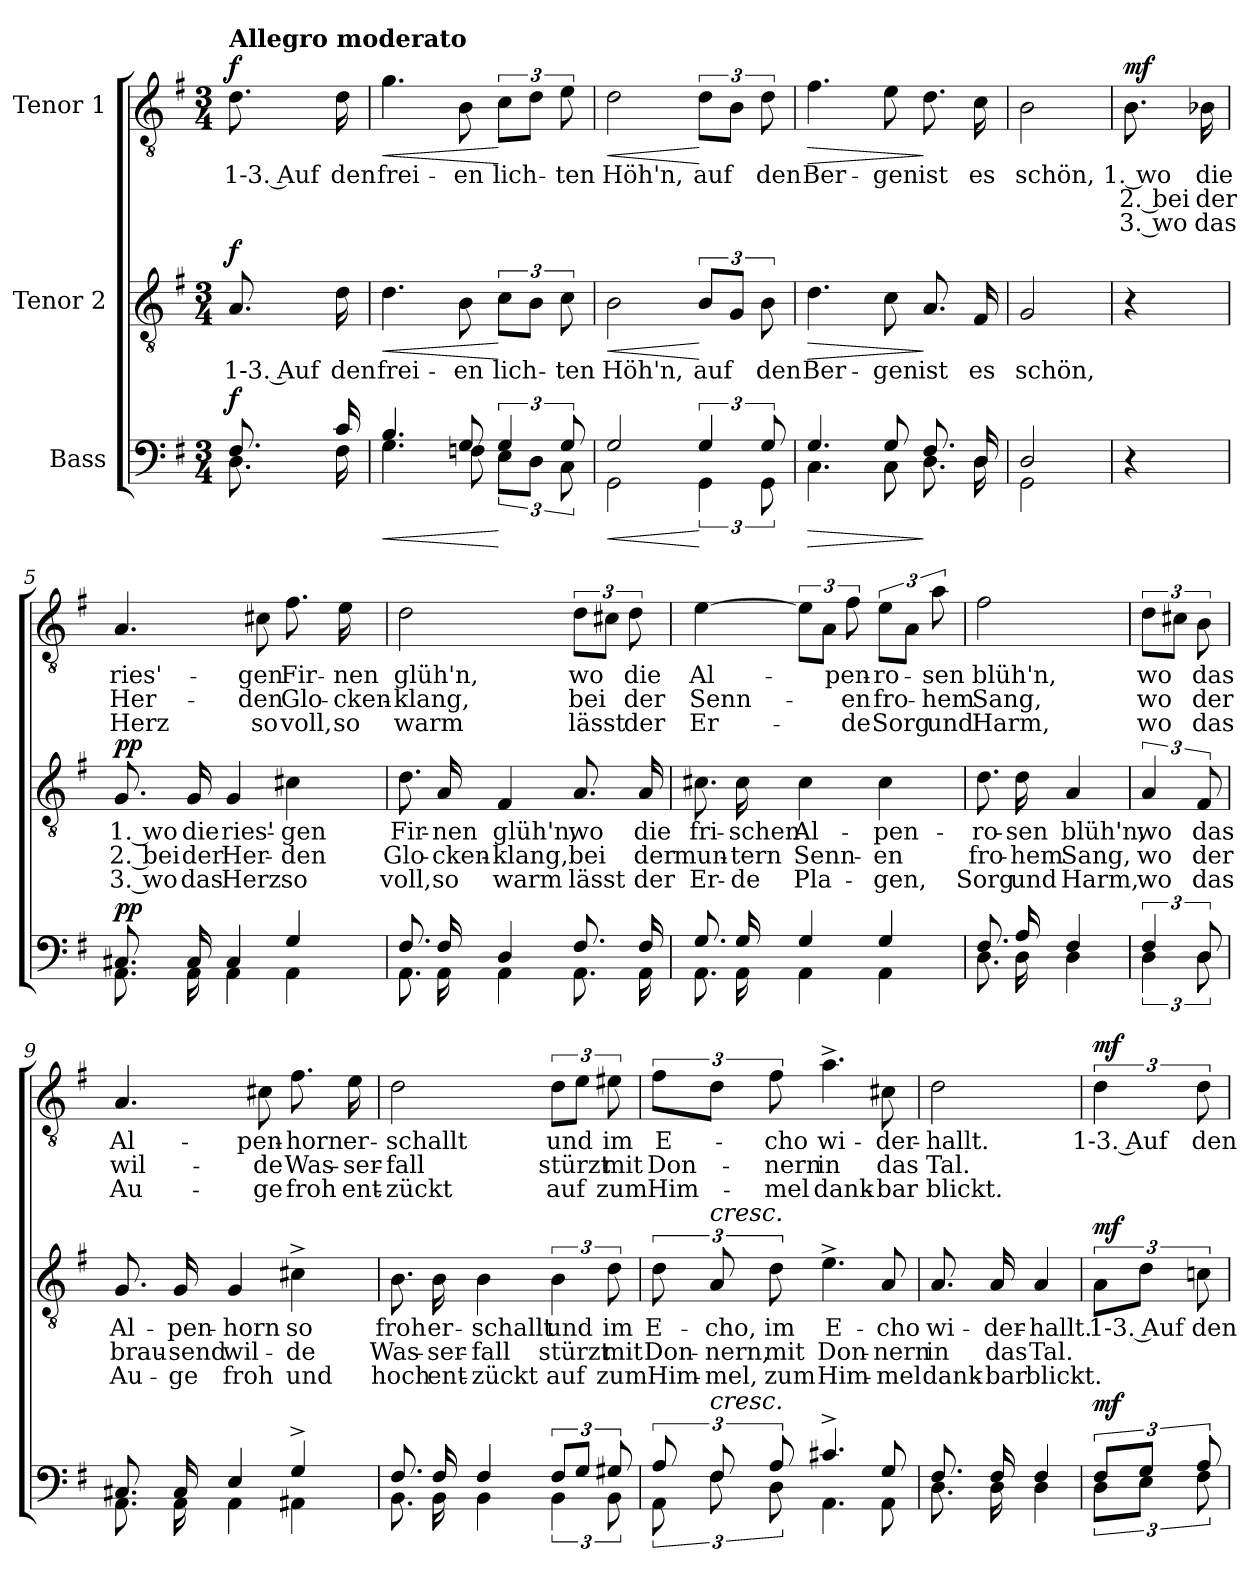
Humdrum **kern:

**kern	**dynam	**kern	**text	**text	**text	**dynam	**kern	**text	**text	**text	**dynam
*part3	*part3	*part2	*part2	*part2	*part2	*part2	*part1	*part1	*part1	*part1	*part1
*staff3	*staff3	*staff2	*staff2	*staff2	*staff2	*staff2	*staff1	*staff1	*staff1	*staff1	*staff1
*I"Bass	*	*I"Tenor 2	*	*	*	*	*I"Tenor 1	*	*	*	*
*clefF4	*	*clefGv2	*	*	*	*	*clefGv2	*	*	*	*
*k[f#]	*	*k[f#]	*	*	*	*	*k[f#]	*	*	*	*
*M3/4	*	*M3/4	*	*	*	*	*M3/4	*	*	*	*
=	=	=	=	=	=	=	=	=	=	=	=
*^	*	*	*	*	*	*	*	*	*	*	*
!	!	!	!	!	!	!	!	!LO:TX:a:B:t=Allegro moderato	!	!	!	!
!	!	!LO:DY:a	!	!LO:LY:b	!	!	!LO:DY:a	!	!LO:LY:b	!	!	!LO:DY:a
8.F#/	8.D\	f	8.A/	1-3. Auf	.	.	f	8.d\	1-3. Auf	.	.	f
!	!	!	!	!LO:LY:b	!	!	!	!	!LO:LY:b	!	!	!
16c/	16F#\	.	16d\	den	.	.	.	16d\	den	.	.	.
=1	=1	=1	=1	=1	=1	=1	=1	=1	=1	=1	=1	=1
!	!	!LO:HP:b	!	!LO:LY:b	!	!	!LO:HP:b	!	!LO:LY:b	!	!	!LO:HP:b
4.B/	4.G\	<	4.d\	frei-	.	.	<	4.g\	frei-	.	.	<
!	!	!	!	!LO:LY:b	!	!	!	!	!LO:LY:b	!	!	!
8G/	8Fn\	.	8B\	-en	.	.	.	8B\	-en	.	.	.
!	!	!	!	!LO:LY:b	!	!	!	!	!LO:LY:b	!	!	!
6G/	12E\L	[	12c\L	lich-	.	.	[	12c\L	lich-	.	.	[
.	12D\J	.	12B\J	.	.	.	.	12d\J	.	.	.	.
!	!	!	!	!LO:LY:b	!	!	!	!	!LO:LY:b	!	!	!
12G/	12C\	.	12c\	-ten	.	.	.	12e\	-ten	.	.	.
=2	=2	=2	=2	=2	=2	=2	=2	=2	=2	=2	=2	=2
!	!	!LO:HP:b	!	!LO:LY:b	!	!	!LO:HP:b	!	!LO:LY:b	!	!	!LO:HP:b
2G/	2GG\	<	2B\	Höh'n,	.	.	<	2d\	Höh'n,	.	.	<
!	!	!	!	!LO:LY:b	!	!	!	!	!LO:LY:b	!	!	!
6G/	6GG\	[	12B/L	auf	.	.	[	12d\L	auf	.	.	[
.	.	.	12G/J	.	.	.	.	12B\J	.	.	.	.
!	!	!	!	!LO:LY:b	!	!	!	!	!LO:LY:b	!	!	!
12G/	12GG\	.	12B\	den	.	.	.	12d\	den	.	.	.
=3	=3	=3	=3	=3	=3	=3	=3	=3	=3	=3	=3	=3
!	!	!LO:HP:b	!	!LO:LY:b	!	!	!LO:HP:b	!	!LO:LY:b	!	!	!LO:HP:b
4.G/	4.C\	>	4.d\	Ber-	.	.	>	4.f#\	Ber-	.	.	>
!	!	!	!	!LO:LY:b	!	!	!	!	!LO:LY:b	!	!	!
8G/	8C\	.	8c\	-gen	.	.	.	8e\	-gen	.	.	.
!	!	!	!	!LO:LY:b	!	!	!	!	!LO:LY:b	!	!	!
8.F#/	8.D\	]	8.A/	ist	.	.	]	8.d\	ist	.	.	]
!	!	!	!	!LO:LY:b	!	!	!	!	!LO:LY:b	!	!	!
16D/	16D\	.	16F#/	es	.	.	.	16c\	es	.	.	.
=4	=4	=4	=4	=4	=4	=4	=4	=4	=4	=4	=4	=4
!	!	!	!	!LO:LY:b	!	!	!	!	!LO:LY:b	!	!	!
2D/	2GG\	.	2G/	schön,	.	.	.	2B\	schön,	.	.	.
!!LO:LB:g=z
=4X1	=4X1	=4X1	=4X1	=4X1	=4X1	=4X1	=4X1	=4X1	=4X1	=4X1	=4X1	=4X1
!	!	!	!	!	!	!	!	!	!LO:LY:b	!LO:LY:b	!LO:LY:b	!LO:DY:a
*v	*v	*	*	*	*	*	*	*	*	*	*	*
4r	.	4r	.	.	.	.	8.B\	1. wo	2. bei	3. wo	mf
!	!	!	!	!	!	!	!	!LO:LY:b	!LO:LY:b	!LO:LY:b	!
.	.	.	.	.	.	.	16B-X\	die	der	das	.
=5	=5	=5	=5	=5	=5	=5	=5	=5	=5	=5	=5
*^	*	*	*	*	*	*	*	*	*	*	*
!	!	!LO:DY:a	!	!LO:LY:b	!LO:LY:b	!LO:LY:b	!LO:DY:a	!	!LO:LY:b	!LO:LY:b	!LO:LY:b	!
8.C#X/	8.AA\	pp	8.G/	1. wo	2. bei	3. wo	pp	4.A/	ries'-	Her-	Herz	.
!	!	!	!	!LO:LY:b	!LO:LY:b	!LO:LY:b	!	!	!	!	!	!
16C#/	16AA\	.	16G/	die	der	das	.	.	.	.	.	.
!	!	!	!	!LO:LY:b	!LO:LY:b	!LO:LY:b	!	!	!	!	!	!
4C#/	4AA\	.	4G/	ries'-	Her-	Herz	.	.	.	.	.	.
!	!	!	!	!	!	!	!	!	!LO:LY:b	!LO:LY:b	!LO:LY:b	!
.	.	.	.	.	.	.	.	8c#X\	-gen	-den	so	.
!	!	!	!	!LO:LY:b	!LO:LY:b	!LO:LY:b	!	!	!LO:LY:b	!LO:LY:b	!LO:LY:b	!
4G/	4AA\	.	4c#X\	-gen	-den	so	.	8.f#\	Fir-	Glo-	voll,	.
!	!	!	!	!	!	!	!	!	!LO:LY:b	!LO:LY:b	!LO:LY:b	!
.	.	.	.	.	.	.	.	16e\	-nen	-cken-	so	.
=6	=6	=6	=6	=6	=6	=6	=6	=6	=6	=6	=6	=6
!	!	!	!	!LO:LY:b	!LO:LY:b	!LO:LY:b	!	!	!LO:LY:b	!LO:LY:b	!LO:LY:b	!
8.F#/	8.AA\	.	8.d\	Fir-	Glo-	voll,	.	2d\	glüh'n,	-klang,	warm	.
!	!	!	!	!LO:LY:b	!LO:LY:b	!LO:LY:b	!	!	!	!	!	!
16F#/	16AA\	.	16A/	-nen	-cken-	so	.	.	.	.	.	.
!	!	!	!	!LO:LY:b	!LO:LY:b	!LO:LY:b	!	!	!	!	!	!
4D/	4AA\	.	4F#/	glüh'n,	-klang,	warm	.	.	.	.	.	.
!	!	!	!	!LO:LY:b	!LO:LY:b	!LO:LY:b	!	!	!LO:LY:b	!LO:LY:b	!LO:LY:b	!
8.F#/	8.AA\	.	8.A/	wo	bei	lässt	.	12d\L	wo	bei	lässt	.
.	.	.	.	.	.	.	.	12c#X\J	.	.	.	.
!	!	!	!	!	!	!	!	!	!LO:LY:b	!LO:LY:b	!LO:LY:b	!
.	.	.	.	.	.	.	.	12d\	die	der	der	.
!	!	!	!	!LO:LY:b	!LO:LY:b	!LO:LY:b	!	!	!	!	!	!
16F#/	16AA\	.	16A/	die	der	der	.	.	.	.	.	.
=7	=7	=7	=7	=7	=7	=7	=7	=7	=7	=7	=7	=7
!	!	!	!	!LO:LY:b	!LO:LY:b	!LO:LY:b	!	!	!LO:LY:b	!LO:LY:b	!LO:LY:b	!
8.G/	8.AA\	.	8.c#X\	fri-	mun-	Er-	.	[4e\	Al-	Senn-	Er-	.
!	!	!	!	!LO:LY:b	!LO:LY:b	!LO:LY:b	!	!	!	!	!	!
16G/	16AA\	.	16c#\	-schen	-tern	-de	.	.	.	.	.	.
!	!	!	!	!LO:LY:b	!LO:LY:b	!LO:LY:b	!	!	!	!	!	!
4G/	4AA\	.	4c#\	Al-	Senn-	Pla-	.	12e\L]	.	.	.	.
.	.	.	.	.	.	.	.	12A\J	.	.	.	.
!	!	!	!	!	!	!	!	!	!LO:LY:b	!LO:LY:b	!LO:LY:b	!
.	.	.	.	.	.	.	.	12f#\	-pen-	-en	-de	.
!	!	!	!	!LO:LY:b	!LO:LY:b	!LO:LY:b	!	!	!LO:LY:b	!LO:LY:b	!LO:LY:b	!
4G/	4AA\	.	4c#\	-pen-	-en	-gen,	.	12e\L	-ro-	fro-	Sorg	.
.	.	.	.	.	.	.	.	12A\J	.	.	.	.
!	!	!	!	!	!	!	!	!	!LO:LY:b	!LO:LY:b	!LO:LY:b	!
.	.	.	.	.	.	.	.	12a\	-sen	-hem	und	.
=8	=8	=8	=8	=8	=8	=8	=8	=8	=8	=8	=8	=8
!	!	!	!	!LO:LY:b	!LO:LY:b	!LO:LY:b	!	!	!LO:LY:b	!LO:LY:b	!LO:LY:b	!
8.F#/	8.D\	.	8.d\	-ro-	fro-	Sorg	.	2f#\	blüh'n,	Sang,	Harm,	.
!	!	!	!	!LO:LY:b	!LO:LY:b	!LO:LY:b	!	!	!	!	!	!
16A/	16D\	.	16d\	-sen	-hem	und	.	.	.	.	.	.
!	!	!	!	!LO:LY:b	!LO:LY:b	!LO:LY:b	!	!	!	!	!	!
4F#/	4D\	.	4A/	blüh'n,	Sang,	Harm,	.	.	.	.	.	.
!!LO:LB:g=z
=8X2	=8X2	=8X2	=8X2	=8X2	=8X2	=8X2	=8X2	=8X2	=8X2	=8X2	=8X2	=8X2
!	!	!	!	!LO:LY:b	!LO:LY:b	!LO:LY:b	!	!	!LO:LY:b	!LO:LY:b	!LO:LY:b	!
6F#/	6D\	.	6A/	wo	wo	wo	.	12d\L	wo	wo	wo	.
.	.	.	.	.	.	.	.	12c#X\J	.	.	.	.
!	!	!	!	!LO:LY:b	!LO:LY:b	!LO:LY:b	!	!	!LO:LY:b	!LO:LY:b	!LO:LY:b	!
12D/	12D\	.	12F#/	das	der	das	.	12B\	das	der	das	.
=9	=9	=9	=9	=9	=9	=9	=9	=9	=9	=9	=9	=9
!	!	!	!	!LO:LY:b	!LO:LY:b	!LO:LY:b	!	!	!LO:LY:b	!LO:LY:b	!LO:LY:b	!
8.C#X/	8.AA\	.	8.G/	Al-	brau-	Au-	.	4.A/	Al-	wil-	Au-	.
!	!	!	!	!LO:LY:b	!LO:LY:b	!LO:LY:b	!	!	!	!	!	!
16C#/	16AA\	.	16G/	-pen-	-send	-ge	.	.	.	.	.	.
!	!	!	!	!LO:LY:b	!LO:LY:b	!LO:LY:b	!	!	!	!	!	!
4E/	4AA\	.	4G/	-horn	wil-	froh	.	.	.	.	.	.
!	!	!	!	!	!	!	!	!	!LO:LY:b	!LO:LY:b	!LO:LY:b	!
.	.	.	.	.	.	.	.	8c#X\	-pen-	-de	-ge	.
!	!	!	!	!LO:LY:b	!LO:LY:b	!LO:LY:b	!	!	!LO:LY:b	!LO:LY:b	!LO:LY:b	!
4G^/	4AA#X\	.	4c#X^\	so	-de	und	.	8.f#\	-horn	Was-	froh	.
!	!	!	!	!	!	!	!	!	!LO:LY:b	!LO:LY:b	!LO:LY:b	!
.	.	.	.	.	.	.	.	16e\	er-	-ser-	ent-	.
=10	=10	=10	=10	=10	=10	=10	=10	=10	=10	=10	=10	=10
!	!	!	!	!LO:LY:b	!LO:LY:b	!LO:LY:b	!	!	!LO:LY:b	!LO:LY:b	!LO:LY:b	!
8.F#/	8.BB\	.	8.B\	froh	Was-	hoch	.	2d\	-schallt	-fall	-zückt	.
!	!	!	!	!LO:LY:b	!LO:LY:b	!LO:LY:b	!	!	!	!	!	!
16F#/	16BB\	.	16B\	er-	-ser-	ent-	.	.	.	.	.	.
!	!	!	!	!LO:LY:b	!LO:LY:b	!LO:LY:b	!	!	!	!	!	!
4F#/	4BB\	.	4B\	-schallt	-fall	-zückt	.	.	.	.	.	.
!	!	!	!	!LO:LY:b	!LO:LY:b	!LO:LY:b	!	!	!LO:LY:b	!LO:LY:b	!LO:LY:b	!
12F#/L	6BB\	.	6B\	und	stürzt	auf	.	12d\L	und	stürzt	auf	.
12G/J	.	.	.	.	.	.	.	12e\J	.	.	.	.
!	!	!	!	!LO:LY:b	!LO:LY:b	!LO:LY:b	!	!	!LO:LY:b	!LO:LY:b	!LO:LY:b	!
12G#X/	12BB\	.	12d\	im	mit	zum	.	12e#X\	im	mit	zum	.
=11	=11	=11	=11	=11	=11	=11	=11	=11	=11	=11	=11	=11
!	!	!	!	!LO:LY:b	!LO:LY:b	!LO:LY:b	!	!	!LO:LY:b	!LO:LY:b	!LO:LY:b	!
12A/	12AA\	.	12d\	E-	Don-	Him-	.	12f#\L	E-	Don-	Him-	.
!	!	!	!LO:TX:a:i:t=cresc.	!	!	!	!	!	!	!	!	!
!LO:TX:a:i:t=cresc.	!	!	!	!	!	!	!	!	!	!	!	!
!	!	!	!	!LO:LY:b	!LO:LY:b	!LO:LY:b	!	!	!	!	!	!
12F#/	12F#\	.	12A/	-cho,	-nern,	-mel,	.	12d\J	.	.	.	.
!	!	!	!	!LO:LY:b	!LO:LY:b	!LO:LY:b	!	!	!LO:LY:b	!LO:LY:b	!LO:LY:b	!
12A/	12D\	.	12d\	im	mit	zum	.	12f#\	-cho	-nern	-mel	.
!	!	!	!	!LO:LY:b	!LO:LY:b	!LO:LY:b	!	!	!LO:LY:b	!LO:LY:b	!LO:LY:b	!
4.c#X^/	4.AA\	.	4.e^\	E-	Don-	Him-	.	4.a^\	wi-	in	dank-	.
!	!	!	!	!LO:LY:b	!LO:LY:b	!LO:LY:b	!	!	!LO:LY:b	!LO:LY:b	!LO:LY:b	!
8G/	8AA\	.	8A/	-cho	-nern	-mel	.	8c#X\	-der-	das	-bar	.
=12	=12	=12	=12	=12	=12	=12	=12	=12	=12	=12	=12	=12
!	!	!	!	!LO:LY:b	!LO:LY:b	!LO:LY:b	!	!	!LO:LY:b	!LO:LY:b	!LO:LY:b	!
8.F#/	8.D\	.	8.A/	wi-	in	dank-	.	2d\	-hallt.	Tal.	blickt.	.
!	!	!	!	!LO:LY:b	!LO:LY:b	!LO:LY:b	!	!	!	!	!	!
16F#/	16D\	.	16A/	-der-	das	-bar	.	.	.	.	.	.
!	!	!	!	!LO:LY:b	!LO:LY:b	!LO:LY:b	!	!	!	!	!	!
4F#/	4D\	.	4A/	-hallt.	Tal.	blickt.	.	.	.	.	.	.
!!LO:PB:g=z
=12X3	=12X3	=12X3	=12X3	=12X3	=12X3	=12X3	=12X3	=12X3	=12X3	=12X3	=12X3	=12X3
!	!	!LO:DY:a	!	!LO:LY:b	!	!	!LO:DY:a	!	!LO:LY:b	!	!	!LO:DY:a
12F#/L	12D\L	mf	12A\L	1-3. Auf	.	.	mf	6d\	1-3. Auf	.	.	mf
12G/J	12E\J	.	12d\J	.	.	.	.	.	.	.	.	.
!	!	!	!	!LO:LY:b	!	!	!	!	!LO:LY:b	!	!	!
12A/	12F#\	.	12cn\	den	.	.	.	12d\	den	.	.	.
*v	*v	*	*	*	*	*	*	*	*	*	*	*
=	=	=	=	=	=	=	=	=	=	=	=
*-	*-	*-	*-	*-	*-	*-	*-	*-	*-	*-	*-
